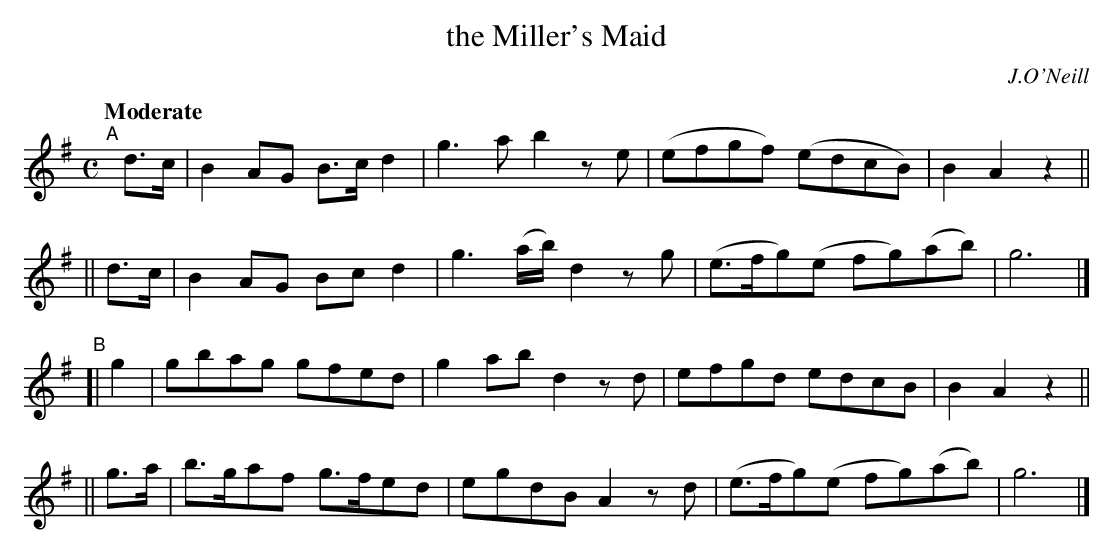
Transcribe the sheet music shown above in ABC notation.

X:1
T: the Miller's Maid
O: J.O'Neill
Q: "Moderate"
M: C
L: 1/8
K:G
"^A"\
[|]d>c | B2AG  B>cd2 | g3a      b2ze | (efgf)   (edcB)  | B2A2 z2 ||
|| d>c | B2AG  Bcd2  | g3(a/b/) d2zg | (e>fg)(e fg)(ab) | g6 |]
"^B"\
[| g2  | gbag  gfed  | g2ab     d2zd | efgd     edcB    | B2A2 z2 ||
|| g>a | b>gaf g>fed | egdB     A2zd | (e>fg)(e fg)(ab) | g6 |]
